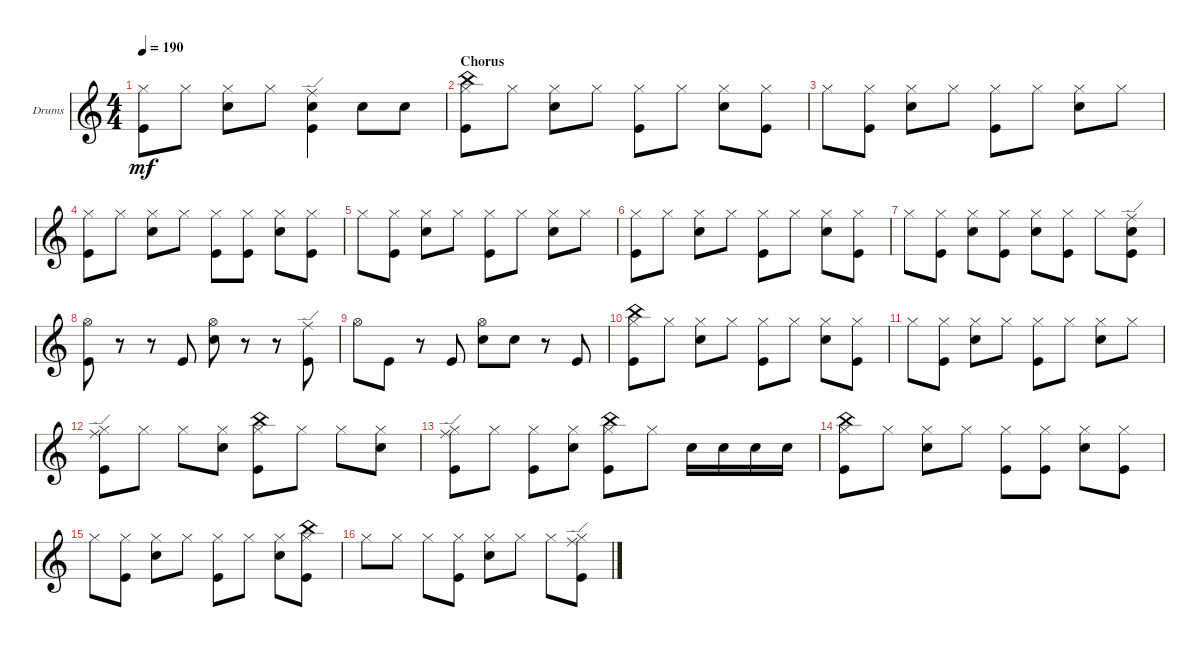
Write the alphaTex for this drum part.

\defaultSystemsLayout 4
\bracketExtendMode groupsimilarinstruments
\firstSystemTrackNameOrientation horizontal
\otherSystemsTrackNameOrientation horizontal
\track ("Prakarsh" "Drums") {instrument percussion}
\staff {score}
\articulation defaults
\ts (4 4)
\tempo 190
\clef g2
\ks c
("Hi-Hat (closed)" "Kick (hit)").8{dy mf} "Hi-Hat (closed)".8 ("Hi-Hat (closed)" "Snare (hit) 2").8 "Hi-Hat (closed)".8 ("Kick (hit)" "Ride (edge)" "Snare (hit) 2").4 "Snare (hit) 2".8 "Snare (hit) 2".8 |
\section ("" "Chorus")
("Hi-Hat (closed)" "Kick (hit)" "China (hit)").8 "Hi-Hat (closed)".8 ("Hi-Hat (closed)" "Snare (hit) 2").8 "Hi-Hat (closed)".8 ("Hi-Hat (closed)" "Kick (hit)").8 "Hi-Hat (closed)".8 ("Hi-Hat (closed)" "Snare (hit) 2").8 ("Hi-Hat (closed)" "Kick (hit)").8 |
"Hi-Hat (closed)".8 ("Hi-Hat (closed)" "Kick (hit)").8 ("Hi-Hat (closed)" "Snare (hit) 2").8 "Hi-Hat (closed)".8 ("Hi-Hat (closed)" "Kick (hit)").8 "Hi-Hat (closed)".8 ("Hi-Hat (closed)" "Snare (hit) 2").8 "Hi-Hat (closed)".8 |
("Hi-Hat (closed)" "Kick (hit)").8 "Hi-Hat (closed)".8 ("Hi-Hat (closed)" "Snare (hit) 2").8 "Hi-Hat (closed)".8 ("Hi-Hat (closed)" "Kick (hit)").8 ("Hi-Hat (closed)" "Kick (hit)").8 ("Hi-Hat (closed)" "Snare (hit) 2").8 ("Hi-Hat (closed)" "Kick (hit)").8 |
"Hi-Hat (closed)".8 ("Hi-Hat (closed)" "Kick (hit)").8 ("Hi-Hat (closed)" "Snare (hit) 2").8 "Hi-Hat (closed)".8 ("Hi-Hat (closed)" "Kick (hit)").8 "Hi-Hat (closed)".8 ("Hi-Hat (closed)" "Snare (hit) 2").8 "Hi-Hat (closed)".8 |
("Hi-Hat (closed)" "Kick (hit)").8 "Hi-Hat (closed)".8 ("Hi-Hat (closed)" "Snare (hit) 2").8 "Hi-Hat (closed)".8 ("Hi-Hat (closed)" "Kick (hit)").8 "Hi-Hat (closed)".8 ("Hi-Hat (closed)" "Snare (hit) 2").8 ("Hi-Hat (closed)" "Kick (hit)").8 |
"Hi-Hat (closed)".8 ("Hi-Hat (closed)" "Kick (hit)").8 ("Hi-Hat (closed)" "Snare (hit) 2").8 ("Hi-Hat (closed)" "Kick (hit)").8 ("Hi-Hat (closed)" "Snare (hit) 2").8 ("Hi-Hat (closed)" "Kick (hit)").8 "Hi-Hat (closed)".8 ("Kick (hit)" "Snare (hit) 2" "Ride (edge)").8 |
("Hi-Hat (open)" "Kick (hit)").8 r.8 r.8 "Kick (hit)".8 ("Hi-Hat (open)" "Snare (hit) 2").8 r.8 r.8 ("Kick (hit)" "Ride (edge)").8 |
"Hi-Hat (open)".8 "Kick (hit)".8 r.8 "Kick (hit)".8 ("Hi-Hat (open)" "Snare (hit) 2").8 "Snare (hit) 2".8 r.8 "Kick (hit)".8 |
("Hi-Hat (closed)" "Kick (hit)" "China (hit)").8 "Hi-Hat (closed)".8 ("Hi-Hat (closed)" "Snare (hit) 2").8 "Hi-Hat (closed)".8 ("Hi-Hat (closed)" "Kick (hit)").8 "Hi-Hat (closed)".8 ("Hi-Hat (closed)" "Snare (hit) 2").8 ("Hi-Hat (closed)" "Kick (hit)").8 |
"Hi-Hat (closed)".8 ("Hi-Hat (closed)" "Kick (hit)").8 ("Hi-Hat (closed)" "Snare (hit) 2").8 "Hi-Hat (closed)".8 ("Hi-Hat (closed)" "Kick (hit)").8 "Hi-Hat (closed)".8 ("Hi-Hat (closed)" "Snare (hit) 2").8 "Hi-Hat (closed)".8 |
("Hi-Hat (closed)" "Kick (hit)" "Ride (edge)").8 "Hi-Hat (closed)".8 "Hi-Hat (closed)".8 ("Hi-Hat (closed)" "Snare (hit) 2").8 ("Hi-Hat (closed)" "Kick (hit)" "China (hit)").8 "Hi-Hat (closed)".8 "Hi-Hat (closed)".8 ("Hi-Hat (closed)" "Snare (hit) 2").8 |
("Hi-Hat (closed)" "Kick (hit)" "Ride (edge)").8 "Hi-Hat (closed)".8 ("Hi-Hat (closed)" "Kick (hit)").8 ("Hi-Hat (closed)" "Snare (hit) 2").8 ("Hi-Hat (closed)" "Kick (hit)" "China (hit)").8 "Hi-Hat (closed)".8 "Snare (hit) 2".16 "Snare (hit) 2".16 "Snare (hit) 2".16 "Snare (hit) 2".16 |
("Hi-Hat (closed)" "Kick (hit)" "China (hit)").8 "Hi-Hat (closed)".8 ("Hi-Hat (closed)" "Snare (hit) 2").8 "Hi-Hat (closed)".8 ("Hi-Hat (closed)" "Kick (hit)").8 ("Hi-Hat (closed)" "Kick (hit)").8 ("Hi-Hat (closed)" "Snare (hit) 2").8 ("Hi-Hat (closed)" "Kick (hit)").8 |
"Hi-Hat (closed)".8 ("Hi-Hat (closed)" "Kick (hit)").8 ("Hi-Hat (closed)" "Snare (hit) 2").8 "Hi-Hat (closed)".8 ("Hi-Hat (closed)" "Kick (hit)").8 "Hi-Hat (closed)".8 ("Hi-Hat (closed)" "Snare (hit) 2").8 ("Hi-Hat (closed)" "Kick (hit)" "China (hit)").8 |
"Hi-Hat (closed)".8 "Hi-Hat (closed)".8 "Hi-Hat (closed)".8 ("Hi-Hat (closed)" "Kick (hit)").8 ("Hi-Hat (closed)" "Snare (hit) 2").8 "Hi-Hat (closed)".8 "Hi-Hat (closed)".8 ("Kick (hit)" "Hi-Hat (closed)" "Ride (edge)").8
